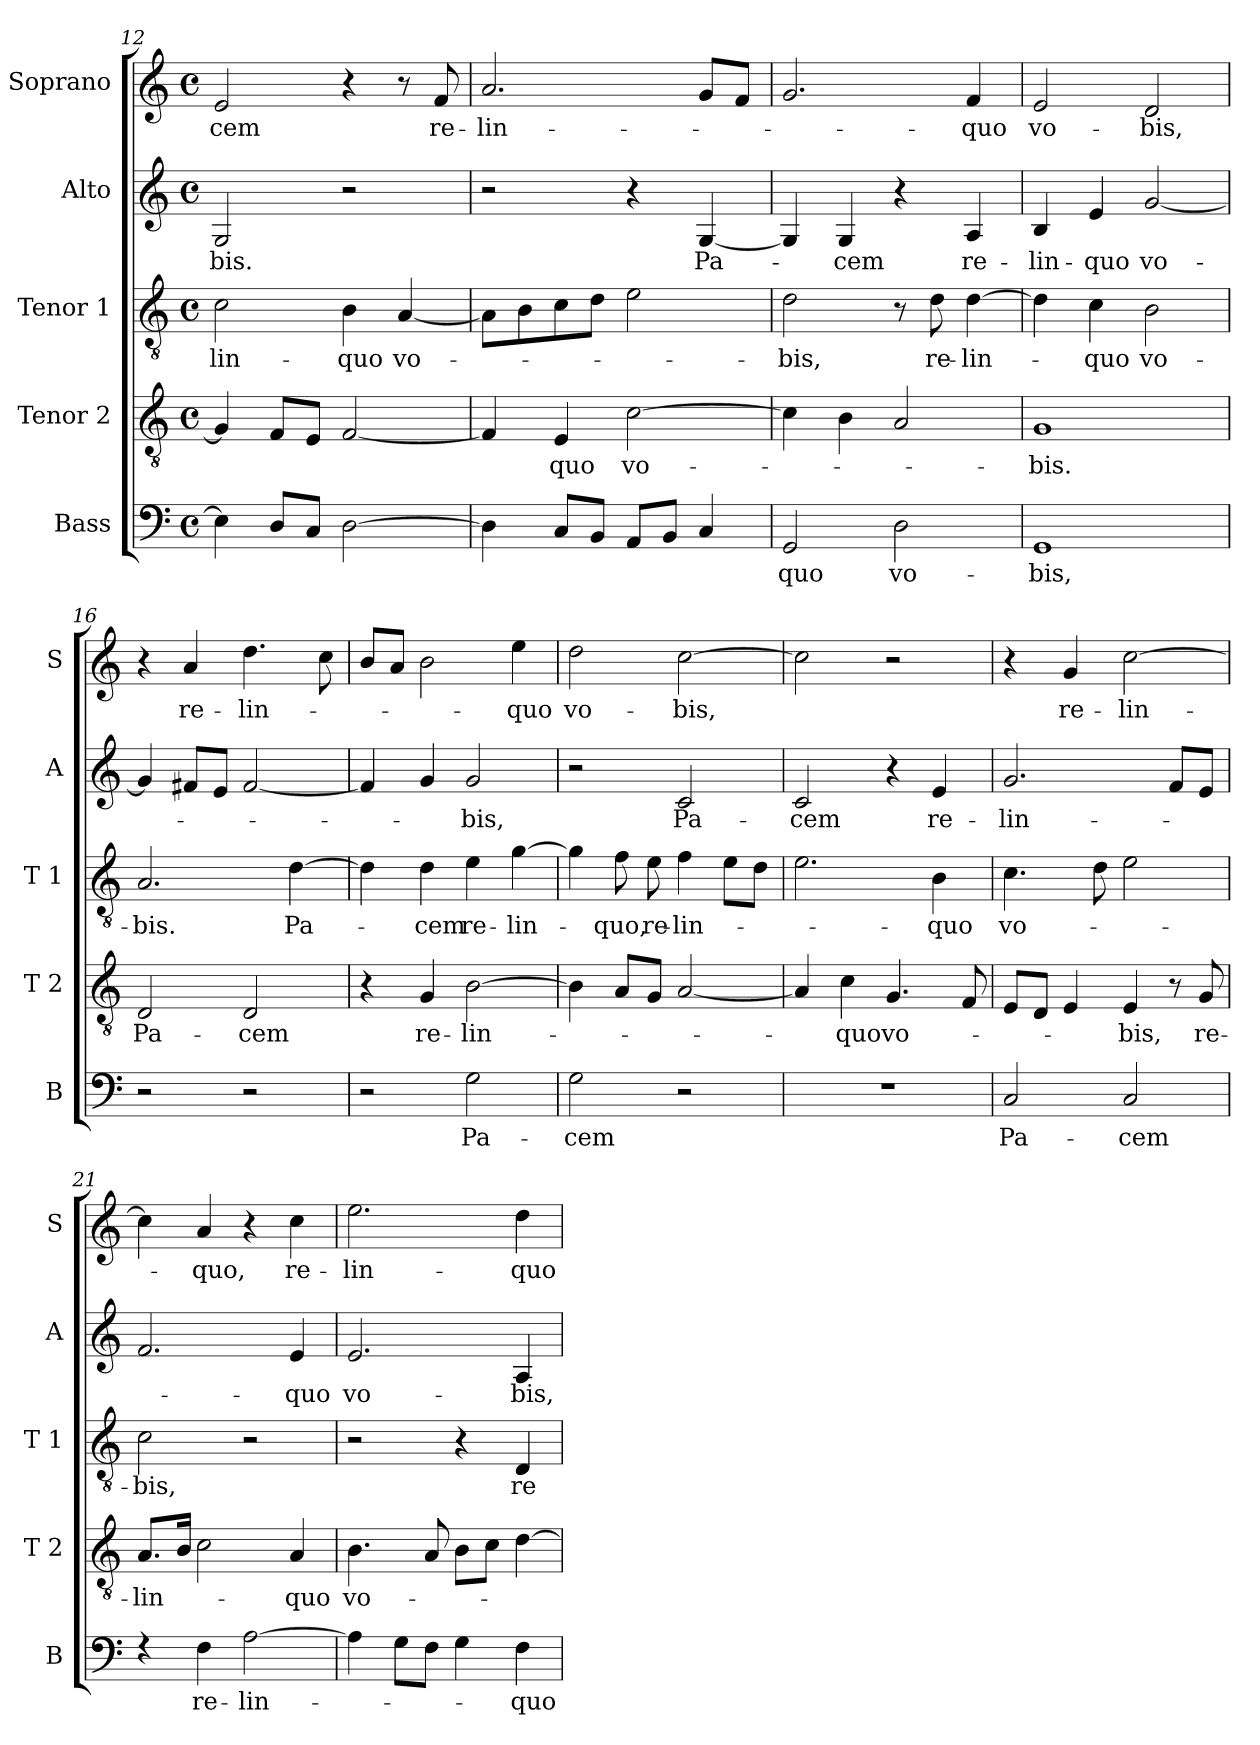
**kern	**text	**kern	**text	**kern	**text	**kern	**text	**kern	**text
*part5	*part5	*part4	*part4	*part3	*part3	*part2	*part2	*part1	*part1
*staff5	*staff5	*staff4	*staff4	*staff3	*staff3	*staff2	*staff2	*staff1	*staff1
*I"Bass	*	*I"Tenor 2	*	*I"Tenor 1	*	*I"Alto	*	*I"Soprano	*
*I'B	*	*I'T 2	*	*I'T 1	*	*I'A	*	*I'S	*
*clefF4	*	*clefGv2	*	*clefGv2	*	*clefG2	*	*clefG2	*
*k[]	*	*k[]	*	*k[]	*	*k[]	*	*k[]	*
*C:	*	*C:	*	*C:	*	*C:	*	*C:	*
*M4/4	*	*M4/4	*	*M4/4	*	*M4/4	*	*M4/4	*
*met(c)	*	*met(c)	*	*met(c)	*	*met(c)	*	*met(c)	*
=12	=12	=12	=12	=12	=12	=12	=12	=12	=12
4E\]	.	4G/]	.	2c\	-lin-	2G/	-bis.	2e/	-cem
8D/L	.	8F/L	.	.	.	.	.	.	.
8C/J	.	8E/J	.	.	.	.	.	.	.
[2D\	.	[2F/	.	4B\	-quo	2r	.	4r	.
.	.	.	.	[4A/	vo-	.	.	8r	.
.	.	.	.	.	.	.	.	8f/	re-
=13	=13	=13	=13	=13	=13	=13	=13	=13	=13
4D\]	.	4F/]	.	8A\L]	.	2r	.	2.a/	-lin-
.	.	.	.	8B\	.	.	.	.	.
8C/L	.	4E/	-quo	8c\	.	.	.	.	.
8BB/J	.	.	.	8d\J	.	.	.	.	.
8AA/L	.	[2c\	vo-	2e\	.	4r	.	.	.
8BB/J	.	.	.	.	.	.	.	.	.
4C/	.	.	.	.	.	[4G/	Pa-	8g/L	.
.	.	.	.	.	.	.	.	8f/J	.
=14	=14	=14	=14	=14	=14	=14	=14	=14	=14
2GG/	-quo	4c\]	.	2d\	-bis,	4G/]	.	2.g/	.
.	.	4B\	.	.	.	4G/	-cem	.	.
2D\	vo-	2A/	.	8r	.	4r	.	.	.
.	.	.	.	8d\	re-	.	.	.	.
.	.	.	.	[4d\	-lin-	4A/	re-	4f/	-quo
=15	=15	=15	=15	=15	=15	=15	=15	=15	=15
1GG	-bis,	1G	-bis.	4d\]	.	4B/	-lin-	2e/	vo-
.	.	.	.	4c\	-quo	4e/	-quo	.	.
.	.	.	.	2B\	vo-	[2g/	vo-	2d/	-bis,
!!LO:LB:g=z
=16	=16	=16	=16	=16	=16	=16	=16	=16	=16
2r	.	2D/	Pa-	2.A/	-bis.	4g/]	.	4r	.
.	.	.	.	.	.	8f#X/L	.	4a/	re-
.	.	.	.	.	.	8e/J	.	.	.
2r	.	2D/	-cem	.	.	[2f#/	.	4.dd\	-lin-
.	.	.	.	[4d\	Pa-	.	.	.	.
.	.	.	.	.	.	.	.	8cc\	.
=17	=17	=17	=17	=17	=17	=17	=17	=17	=17
2r	.	4r	.	4d\]	.	4f#/]	.	8b/L	.
.	.	.	.	.	.	.	.	8a/J	.
.	.	4G/	re-	4d\	-cem	4g/	.	2b\	.
2G\	Pa-	[2B\	-lin-	4e\	re-	2g/	-bis,	.	.
.	.	.	.	[4g\	-lin-	.	.	4ee\	-quo
=18	=18	=18	=18	=18	=18	=18	=18	=18	=18
2G\	-cem	4B\]	.	4g\]	.	2r	.	2dd\	vo-
.	.	8A/L	.	8f\	-quo,	.	.	.	.
.	.	8G/J	.	8e\	re-	.	.	.	.
2r	.	[2A/	.	4f\	-lin-	2c/	Pa-	[2cc\	-bis,
.	.	.	.	8e\L	.	.	.	.	.
.	.	.	.	8d\J	.	.	.	.	.
=19	=19	=19	=19	=19	=19	=19	=19	=19	=19
1r	.	4A/]	.	2.e\	.	2c/	-cem	2cc\]	.
.	.	4c\	-quo	.	.	.	.	.	.
.	.	4.G/	vo-	.	.	4r	.	2r	.
.	.	.	.	4B\	-quo	4e/	re-	.	.
.	.	8F/	.	.	.	.	.	.	.
=20	=20	=20	=20	=20	=20	=20	=20	=20	=20
2C/	Pa-	8E/L	.	4.c\	vo-	2.g/	-lin-	4r	.
.	.	8D/J	.	.	.	.	.	.	.
.	.	4E/	.	.	.	.	.	4g/	re-
.	.	.	.	8d\	.	.	.	.	.
2C/	-cem	4E/	-bis,	2e\	.	.	.	[2cc\	-lin-
.	.	8r	.	.	.	8f/L	.	.	.
.	.	8G/	re-	.	.	8e/J	.	.	.
!!LO:PB:g=z
=21	=21	=21	=21	=21	=21	=21	=21	=21	=21
4rE	.	8.A/L	-lin-	2c\	-bis,	2.f/	.	4cc\]	.
.	.	16B/Jk	.	.	.	.	.	.	.
4F\	re-	2c\	.	.	.	.	.	4a/	-quo,
[2A\	-lin-	.	.	2r	.	.	.	4r	.
.	.	4A/	-quo	.	.	4e/	-quo	4cc\	re-
=22	=22	=22	=22	=22	=22	=22	=22	=22	=22
4A\]	.	4.B\	vo-	2r	.	2.e/	vo-	2.ee\	-lin-
8G\L	.	.	.	.	.	.	.	.	.
8F\J	.	8A/	.	.	.	.	.	.	.
4G\	.	8B\L	.	4r	.	.	.	.	.
.	.	8c\J	.	.	.	.	.	.	.
4F\	-quo	[4d\	.	4D/	re-	4A/	-bis,	4dd\	-quo
=	=	=	=	=	=	=	=	=	=
*-	*-	*-	*-	*-	*-	*-	*-	*-	*-
